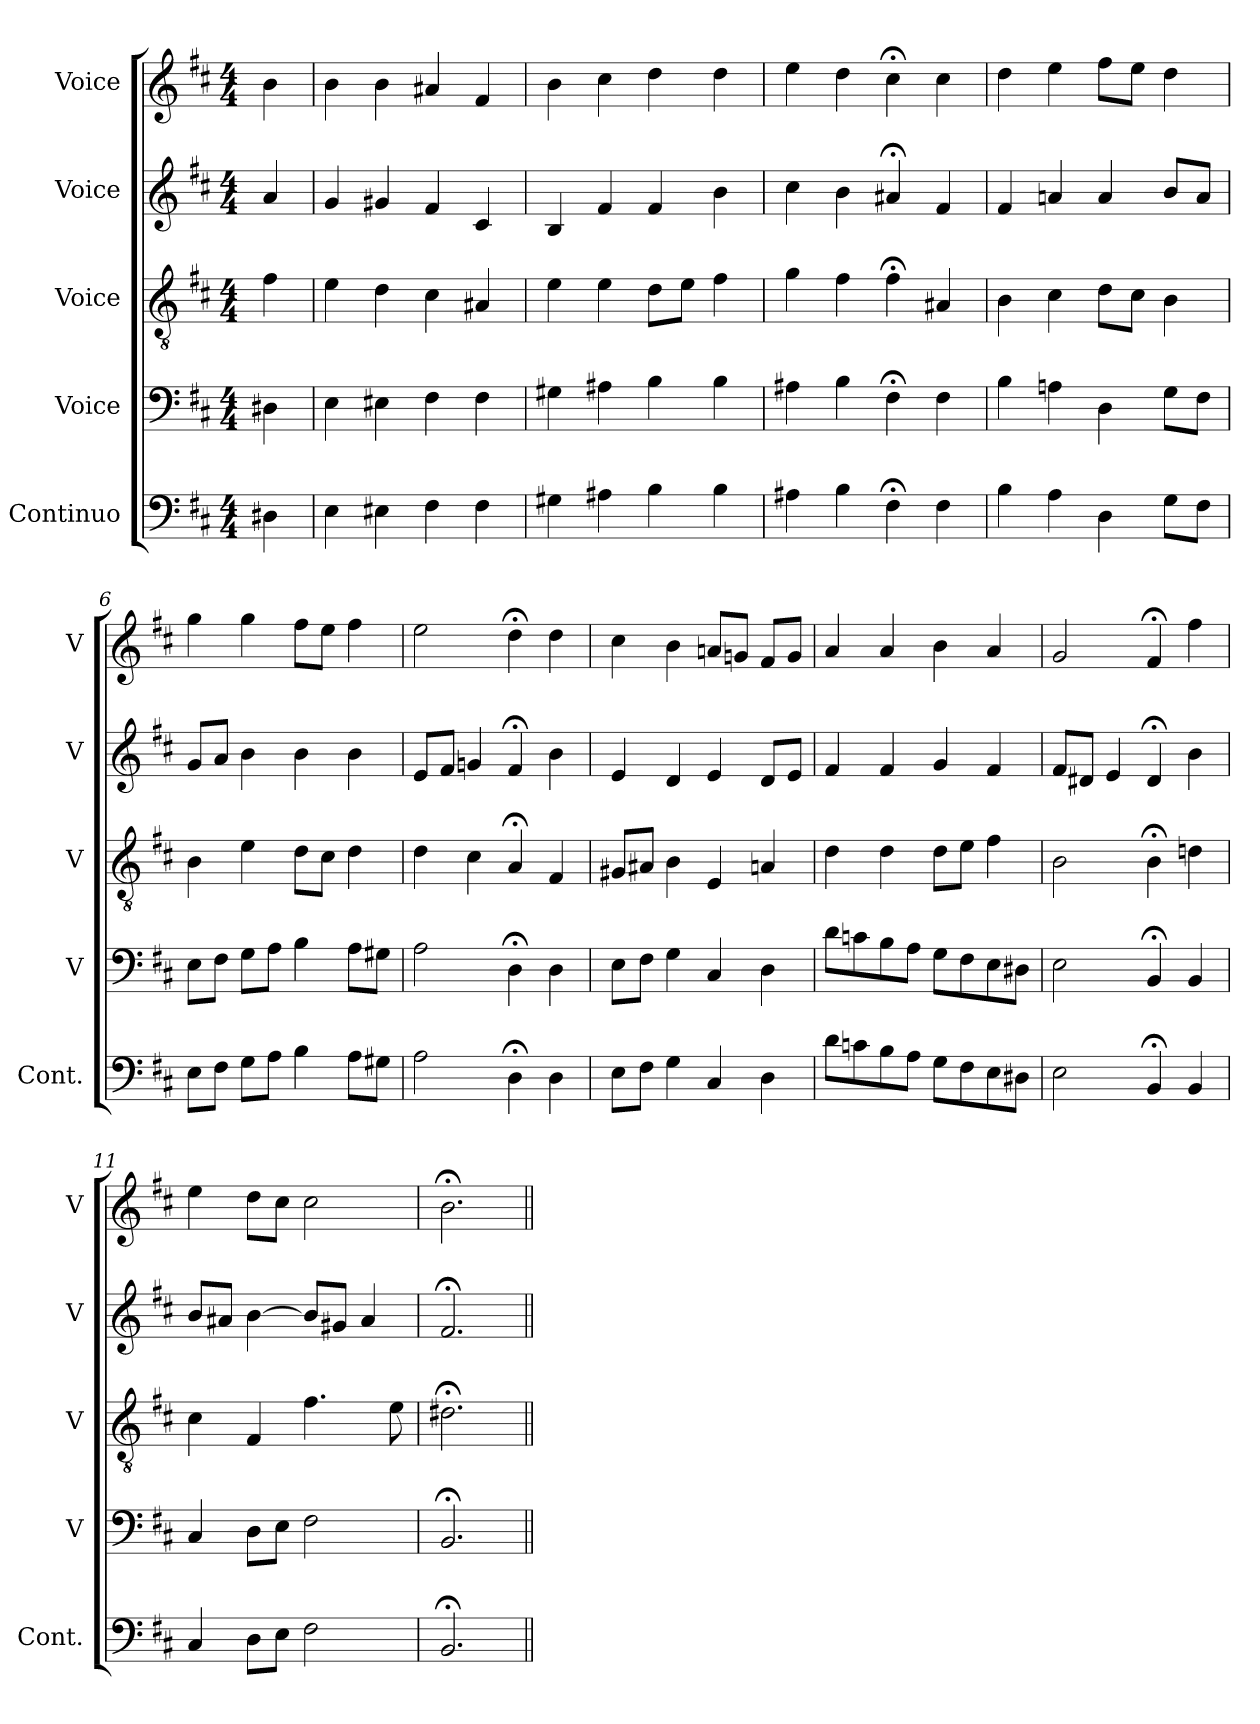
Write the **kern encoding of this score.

**kern	**kern	**kern	**kern	**kern
*part5	*part4	*part3	*part2	*part1
*staff5	*staff4	*staff3	*staff2	*staff1
*I"Continuo	*I"Voice	*I"Voice	*I"Voice	*I"Voice
*I'Cont.	*I'V	*I'V	*I'V	*I'V
*clefF4	*clefF4	*clefGv2	*clefG2	*clefG2
*k[f#c#]	*k[f#c#]	*k[f#c#]	*k[f#c#]	*k[f#c#]
*M4/4	*M4/4	*M4/4	*M4/4	*M4/4
=	=	=	=	=
4D#X	4D#X	4f#	4a	4b
=2	=2	=2	=2	=2
4E	4E	4e	4g	4b
4E#X	4E#X	4d	4g#X	4b
4F#	4F#	4c#	4f#	4a#X
4F#	4F#	4A#X	4c#	4f#
=3	=3	=3	=3	=3
4G#X	4G#X	4e	4B	4b
4A#X	4A#X	4e	4f#	4cc#
4B	4B	8dL	4f#	4dd
.	.	8eJ	.	.
4B	4B	4f#	4b	4dd
=4	=4	=4	=4	=4
4A#X	4A#X	4g	4cc#	4ee
4B	4B	4f#	4b	4dd
4F#;<	4F#;<	4f#;<	4a#X;<	4cc#;<
4F#	4F#	4A#X	4f#	4cc#
=5	=5	=5	=5	=5
4B	4B	4B	4f#	4dd
4A	4An	4c#	4an	4ee
4D	4D	8dL	4a	8ff#L
.	.	8c#J	.	8eeJ
8GL	8GL	4B	8bL	4dd
8F#J	8F#J	.	8aJ	.
=6	=6	=6	=6	=6
8EL	8EL	4B	8gL	4gg
8F#J	8F#J	.	8aJ	.
8GL	8GL	4e	4b	4gg
8AJ	8AJ	.	.	.
4B	4B	8dL	4b	8ff#L
.	.	8c#J	.	8eeJ
8AL	8AL	4d	4b	4ff#
8G#XJ	8G#XJ	.	.	.
=7	=7	=7	=7	=7
2A	2A	4d	8eL	2ee
.	.	.	8f#J	.
.	.	4c#	4gn	.
4D;<	4D;<	4A;<	4f#;<	4dd;<
4D	4D	4F#	4b	4dd
=8	=8	=8	=8	=8
8EL	8EL	8G#XL	4e	4cc#
8F#J	8F#J	8A#XJ	.	.
4G	4G	4B	4d	4b
4C#	4C#	4E	4e	8anL
.	.	.	.	8gnJ
4D	4D	4An	8dL	8f#L
.	.	.	8eJ	8gJ
=9	=9	=9	=9	=9
8dL	8dL	4d	4f#	4a
8cn	8cn	.	.	.
8B	8B	4d	4f#	4a
8AJ	8AJ	.	.	.
8GL	8GL	8dL	4g	4b
8F#	8F#	8eJ	.	.
8E	8E	4f#	4f#	4a
8D#XJ	8D#XJ	.	.	.
=10	=10	=10	=10	=10
2E	2E	2B	8f#L	2g
.	.	.	8d#XJ	.
.	.	.	4e	.
4BB;<	4BB;<	4B;<	4d#;<	4f#;<
4BB	4BB	4dn	4b	4ff#
=11	=11	=11	=11	=11
4C#	4C#	4c#	8bL	4ee
.	.	.	8a#XJ	.
8DL	8DL	4F#	[4b	8ddL
8EJ	8EJ	.	.	8cc#J
2F#	2F#	4.f#	8bL]	2cc#
.	.	.	8g#XJ	.
.	.	.	4a#	.
.	.	8e	.	.
=12	=12	=12	=12	=12
2.BB;<	2.BB;<	2.d#X;<	2.f#;<	2.b;<
=||	=||	=||	=||	=||
*-	*-	*-	*-	*-
